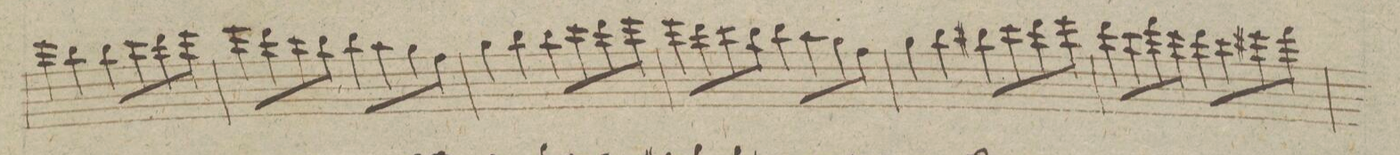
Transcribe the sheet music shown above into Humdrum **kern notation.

**kern	**dynam
*I"Flauto.	*
*clefG2	*
*k[f#c#g#d#]	*
*met(c|)	*
*M2/2	*
4eee\	.
4bb\	.
8bb\L	.
8ccc#\	.
8ddd#\	.
8eee\J	.
=34	=34
8eee\L	.
8ddd#\	.
8ccc#\	.
8bb\J	.
8bb\L	.
8aa\	.
8gg#\	.
8ff#\J	.
=35	=35
4gg#\	.
4bb\	.
8bb\L	.
8ccc#\	.
8ddd#\	.
8eee\J	.
=36	=36
8eee\L	.
8ddd#\	.
8ccc#\	.
8bb\J	.
8bb\L	.
8aa\	.
8gg#\	.
8ff#\J	.
=37	=37
4gg#\	.
4bb\	.
8bb#X\L	.
8ccc#\	.
8ddd#\	.
8eee\J	.
=38	=38
8ddd#\L	.
8ccc#\	.
8fff#\	.
8eee\J	.
8ddd#\L	.
8ccc#\	.
8eee#X\	.
8fff#\J	.
=39	=39
*-	*-
